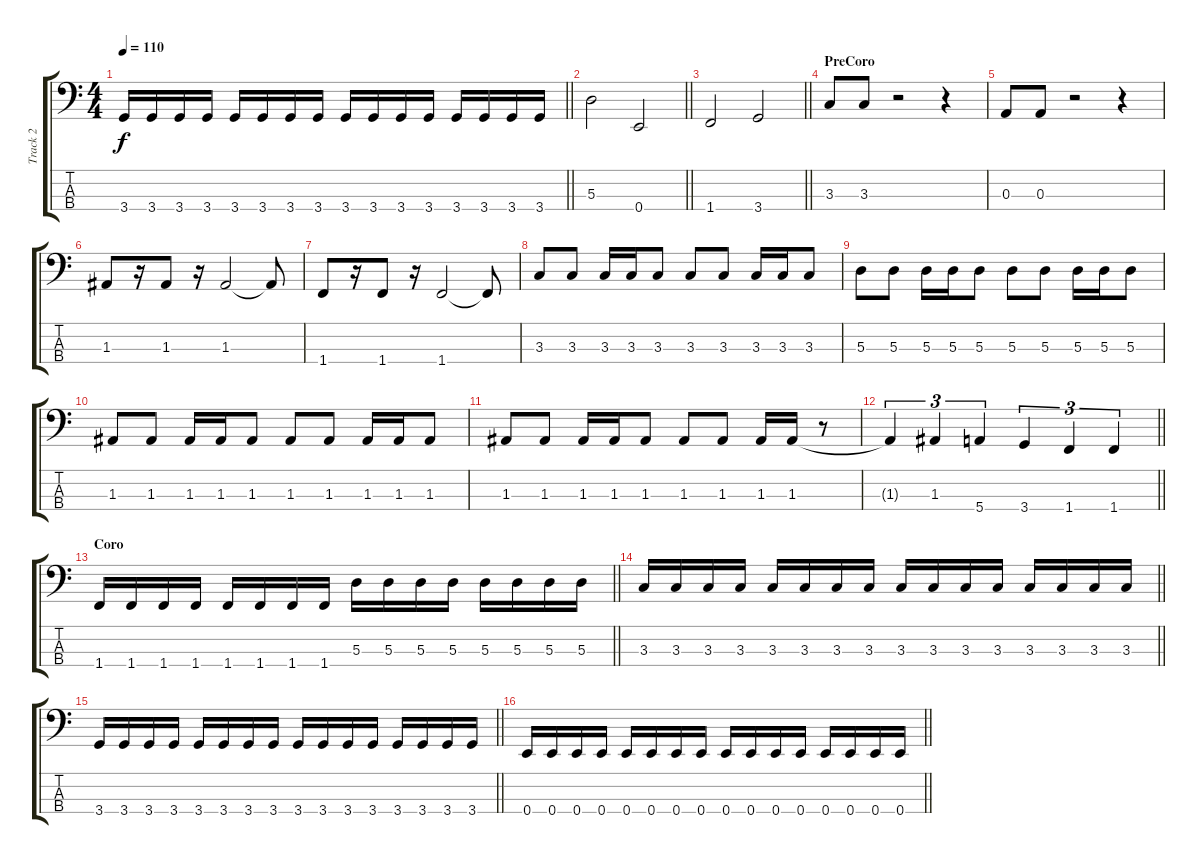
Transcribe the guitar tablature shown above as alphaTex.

\track ("Track 2" "Track 2") {instrument electricbassfinger}
\staff {score tabs}
\tuning (G2 D2 A1 E1) {hide}
\ts (4 4)
\tempo 110
\clef f4
\barLineRight lightlight
\ks c
3.4.16{dy f} 3.4.16 3.4.16 3.4.16 3.4.16 3.4.16 3.4.16 3.4.16 3.4.16 3.4.16 3.4.16 3.4.16 3.4.16 3.4.16 3.4.16 3.4.16 |
\barLineRight lightlight
5.3.2 0.4.2 |
\barLineRight lightlight
1.4.2 3.4.2 |
\section ("" "PreCoro")
3.3.8 3.3.8 r.2 r.4 |
0.3.8 0.3.8 r.2 r.4 |
1.3.8 r.16 1.3.8 r.16 1.3.2 1.3{t}.8 |
1.4.8 r.16 1.4.8 r.16 1.4.2 1.4{t}.8 |
3.3.8 3.3.8 3.3.16 3.3.16 3.3.8 3.3.8 3.3.8 3.3.16 3.3.16 3.3.8 |
5.3.8 5.3.8 5.3.16 5.3.16 5.3.8 5.3.8 5.3.8 5.3.16 5.3.16 5.3.8 |
1.3.8 1.3.8 1.3.16 1.3.16 1.3.8 1.3.8 1.3.8 1.3.16 1.3.16 1.3.8 |
1.3.8 1.3.8 1.3.16 1.3.16 1.3.8 1.3.8 1.3.8 1.3.16 1.3.16 r.8 |
\barLineRight lightlight
1.3{t}.4{tu (3 2)} 1.3.4{tu (3 2)} 5.4.4{tu (3 2)} 3.4.4{tu (3 2)} 1.4.4{tu (3 2)} 1.4.4{tu (3 2)} |
\section ("" "Coro")
\barLineRight lightlight
1.4.16 1.4.16 1.4.16 1.4.16 1.4.16 1.4.16 1.4.16 1.4.16 5.3.16 5.3.16 5.3.16 5.3.16 5.3.16 5.3.16 5.3.16 5.3.16 |
\barLineRight lightlight
3.3.16 3.3.16 3.3.16 3.3.16 3.3.16 3.3.16 3.3.16 3.3.16 3.3.16 3.3.16 3.3.16 3.3.16 3.3.16 3.3.16 3.3.16 3.3.16 |
\barLineRight lightlight
3.4.16 3.4.16 3.4.16 3.4.16 3.4.16 3.4.16 3.4.16 3.4.16 3.4.16 3.4.16 3.4.16 3.4.16 3.4.16 3.4.16 3.4.16 3.4.16 |
\barLineRight lightlight
0.4.16 0.4.16 0.4.16 0.4.16 0.4.16 0.4.16 0.4.16 0.4.16 0.4.16 0.4.16 0.4.16 0.4.16 0.4.16 0.4.16 0.4.16 0.4.16
